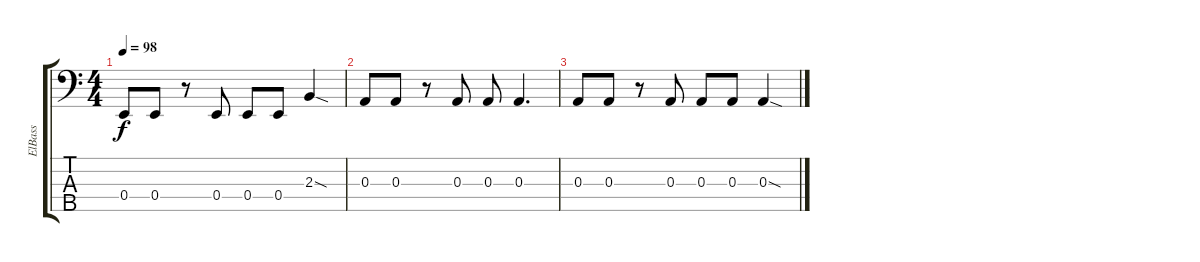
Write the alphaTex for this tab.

\track ("ElBass" "ElBass") {instrument synthbass1}
\staff {score tabs}
\tuning (G2 D2 A1 E1 B0) {hide}
\ts (4 4)
\tempo 98
\clef f4
\ks c
0.4.8{dy f} 0.4.8 r.8 0.4.8 0.4.8 0.4.8 2.3{sod}.4 |
0.3.8 0.3.8 r.8 0.3.8 0.3.8 0.3.4{d} |
0.3.8 0.3.8 r.8 0.3.8 0.3.8 0.3.8 0.3{sod}.4
